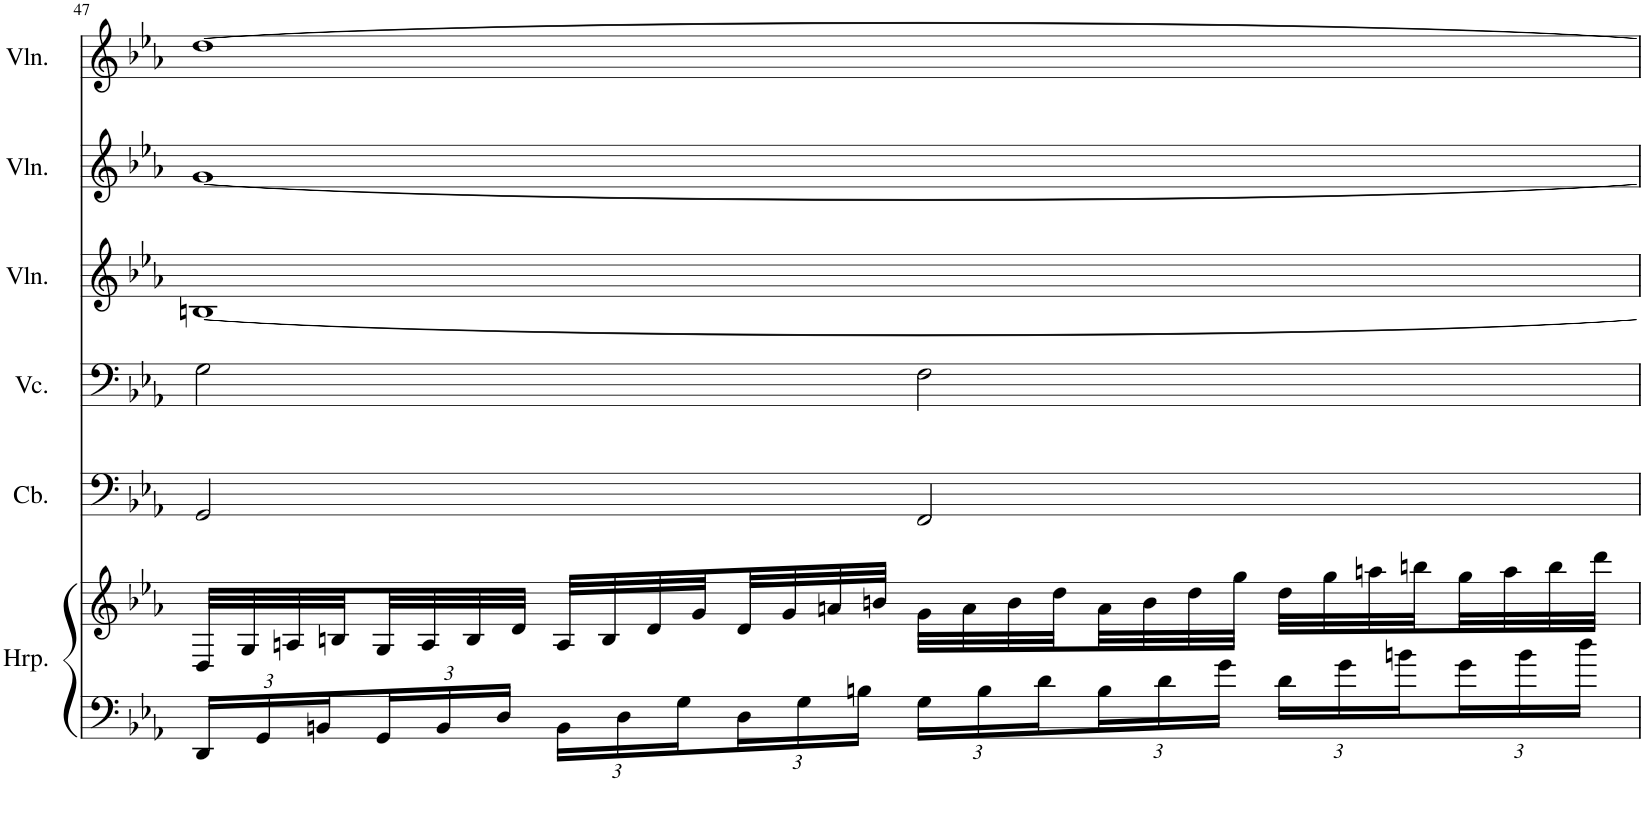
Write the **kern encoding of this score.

**kern	**kern	**kern	**kern	**kern	**kern	**kern
*part6	*part6	*part5	*part4	*part3	*part2	*part1
*staff7	*staff6	*staff5	*staff4	*staff3	*staff2	*staff1
*I"Harp	*	*I"Contrabass	*I"Violoncello	*I"Violin	*I"Violin	*I"Violin
*I'Hrp.	*	*I'Cb.	*I'Vc.	*I'Vln.	*I'Vln.	*I'Vln.
!!LO:PB:g=z
*clefF4	*clefG2	*clefF4	*clefF4	*clefG2	*clefG2	*clefG2
*	*	*Trd7c12	*	*	*	*
*k[b-e-a-]	*k[b-e-a-]	*k[b-e-a-]	*k[b-e-a-]	*k[b-e-a-]	*k[b-e-a-]	*k[b-e-a-]
*M4/4	*M4/4	*M4/4	*M4/4	*M4/4	*M4/4	*M4/4
*Xbrackettup	*	*	*	*	*	*
=47	=47	=47	=47	=47	=47	=47
24DD/LL	32D/LLL	2GG/	2G\	[1Bn	[1g	[1dd
.	32G/	.	.	.	.	.
24GG/	.	.	.	.	.	.
.	32An/	.	.	.	.	.
24BBn/	.	.	.	.	.	.
.	32Bn/	.	.	.	.	.
24GG/	32G/	.	.	.	.	.
.	32A/	.	.	.	.	.
24BB/	.	.	.	.	.	.
.	32B/	.	.	.	.	.
24D/JJ	.	.	.	.	.	.
.	32d/JJJ	.	.	.	.	.
24BB\LL	32A/LLL	.	.	.	.	.
.	32B/	.	.	.	.	.
24D\	.	.	.	.	.	.
.	32d/	.	.	.	.	.
24G\	.	.	.	.	.	.
.	32g/	.	.	.	.	.
24D\	32d/	.	.	.	.	.
.	32g/	.	.	.	.	.
24G\	.	.	.	.	.	.
.	32an/	.	.	.	.	.
24Bn\JJ	.	.	.	.	.	.
.	32bn/JJJ	.	.	.	.	.
24G\LL	32g\LLL	2FF/	2F\	.	.	.
.	32a\	.	.	.	.	.
24B\	.	.	.	.	.	.
.	32b\	.	.	.	.	.
24d\	.	.	.	.	.	.
.	32dd\	.	.	.	.	.
24B\	32a\	.	.	.	.	.
.	32b\	.	.	.	.	.
24d\	.	.	.	.	.	.
.	32dd\	.	.	.	.	.
24g\JJ	.	.	.	.	.	.
.	32gg\JJJ	.	.	.	.	.
24d\LL	32dd\LLL	.	.	.	.	.
.	32gg\	.	.	.	.	.
24g\	.	.	.	.	.	.
.	32aan\	.	.	.	.	.
24bn\	.	.	.	.	.	.
.	32bbn\	.	.	.	.	.
24g\	32gg\	.	.	.	.	.
.	32aa\	.	.	.	.	.
24b\	.	.	.	.	.	.
.	32bb\	.	.	.	.	.
24dd\JJ	.	.	.	.	.	.
.	32ddd\JJJ	.	.	.	.	.
=	=	=	=	=	=	=
*-	*-	*-	*-	*-	*-	*-
